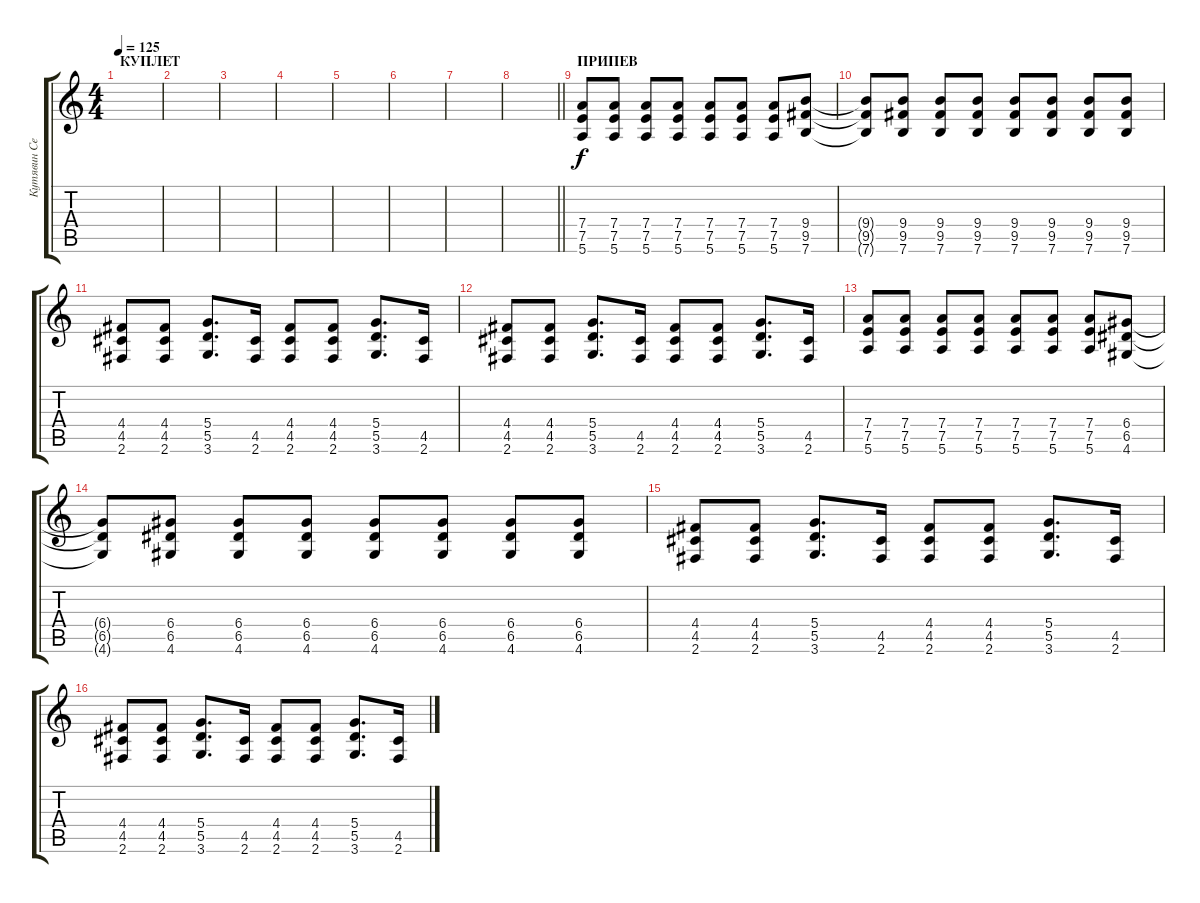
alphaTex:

\track ("Кутявин Сергей" "Кутявин Се") {instrument distortionguitar}
\staff {score tabs}
\tuning (E4 B3 G3 D3 A2 E2) {hide}
\ts (4 4)
\section ("" "КУПЛЕТ")
\tempo 125
\clef g2
\ks c
|
|
|
|
|
|
|
\barLineRight lightlight
|
\section ("" "ПРИПЕВ")
(7.4 7.5 5.6).8 (7.4 7.5 5.6).8 (7.4 7.5 5.6).8 (7.4 7.5 5.6).8 (7.4 7.5 5.6).8 (7.4 7.5 5.6).8 (7.4 7.5 5.6).8 (9.4 9.5 7.6).8 |
(9.4{t} 9.5{t} 7.6{t}).8 (9.4 9.5 7.6).8 (9.4 9.5 7.6).8 (9.4 9.5 7.6).8 (9.4 9.5 7.6).8 (9.4 9.5 7.6).8 (9.4 9.5 7.6).8 (9.4 9.5 7.6).8 |
(4.4 4.5 2.6).8 (4.4 4.5 2.6).8 (5.4 5.5 3.6).8{d} (4.5 2.6).16 (4.4 4.5 2.6).8 (4.4 4.5 2.6).8 (5.4 5.5 3.6).8{d} (4.5 2.6).16 |
(4.4 4.5 2.6).8 (4.4 4.5 2.6).8 (5.4 5.5 3.6).8{d} (4.5 2.6).16 (4.4 4.5 2.6).8 (4.4 4.5 2.6).8 (5.4 5.5 3.6).8{d} (4.5 2.6).16 |
(7.4 7.5 5.6).8 (7.4 7.5 5.6).8 (7.4 7.5 5.6).8 (7.4 7.5 5.6).8 (7.4 7.5 5.6).8 (7.4 7.5 5.6).8 (7.4 7.5 5.6).8 (6.4 6.5 4.6).8 |
(6.4{t} 6.5{t} 4.6{t}).8 (6.4 6.5 4.6).8 (6.4 6.5 4.6).8 (6.4 6.5 4.6).8 (6.4 6.5 4.6).8 (6.4 6.5 4.6).8 (6.4 6.5 4.6).8 (6.4 6.5 4.6).8 |
(4.4 4.5 2.6).8 (4.4 4.5 2.6).8 (5.4 5.5 3.6).8{d} (4.5 2.6).16 (4.4 4.5 2.6).8 (4.4 4.5 2.6).8 (5.4 5.5 3.6).8{d} (4.5 2.6).16 |
(4.4 4.5 2.6).8 (4.4 4.5 2.6).8 (5.4 5.5 3.6).8{d} (4.5 2.6).16 (4.4 4.5 2.6).8 (4.4 4.5 2.6).8 (5.4 5.5 3.6).8{d} (4.5 2.6).16
